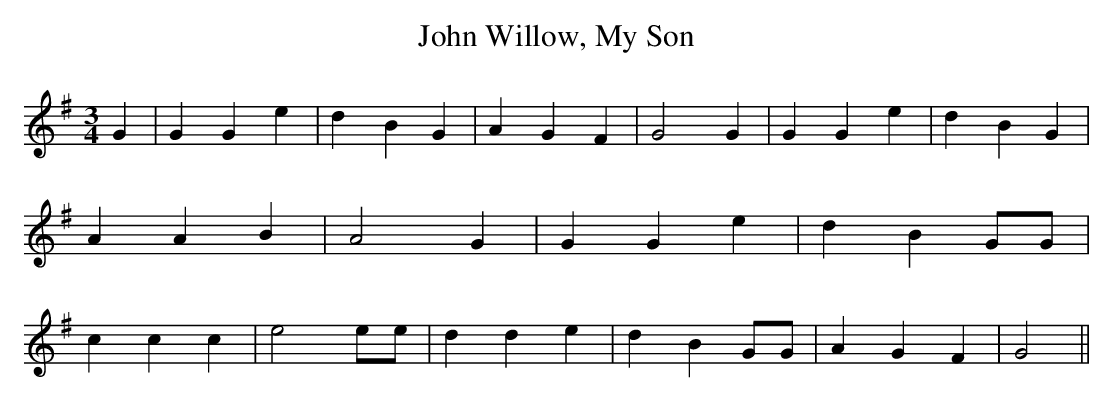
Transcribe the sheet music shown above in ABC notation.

X:1
T:John Willow, My Son
M:3/4
L:1/4
K:G
 G| G G e| d- B G| A G F| G2 G| G G e| d- B G| A A B| A2 G| G G e|\
 d B G/2G/2| c c c| e2 e/2e/2| d d e| d- B G/2G/2| A G F| G2||
